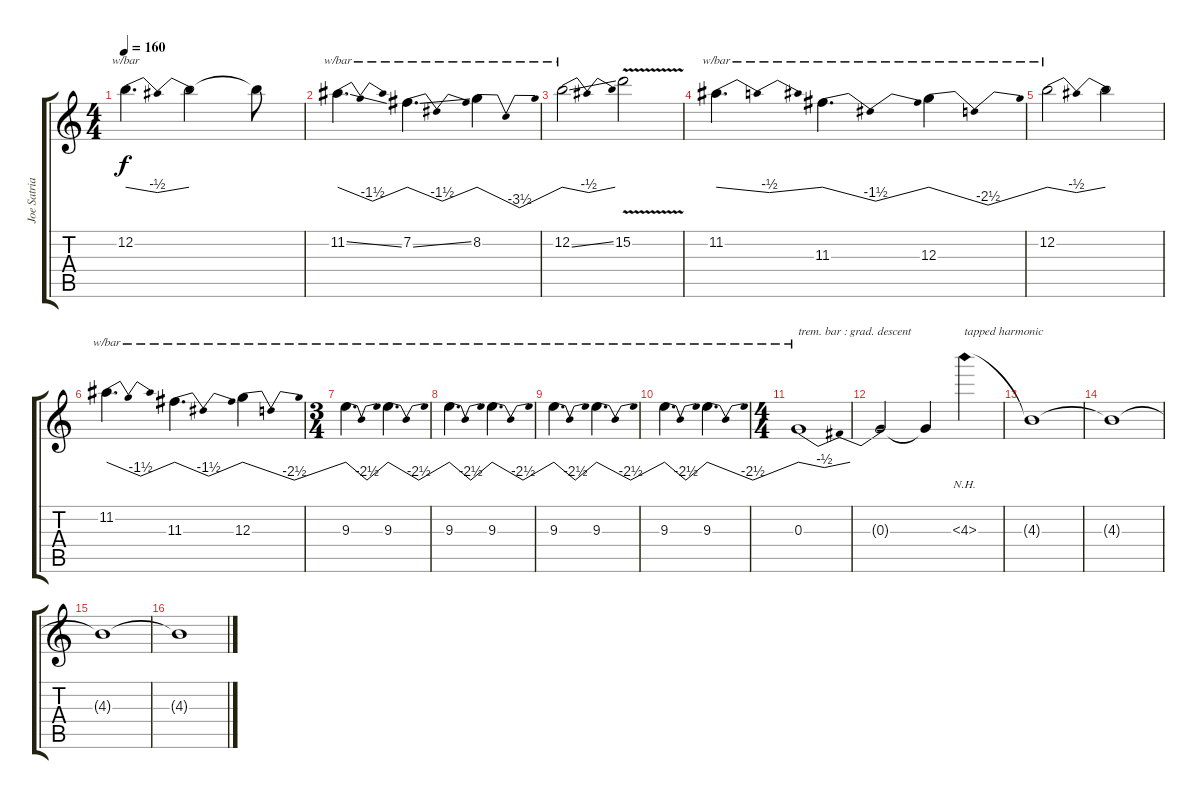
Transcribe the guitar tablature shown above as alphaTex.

\track ("Joe Satriani Lead" "Joe Satria") {instrument distortionguitar}
\staff {score tabs}
\tuning (E4 B3 G3 D3 A2 E2) {hide}
\ts (4 4)
\tempo 160
\clef g2
\ks c
12.2.4{d tbe (dip default 0 0 30 -2 60 0) dy f} 12.2{t}.2 12.2{t}.8 |
11.2{ss}.4{d tbe (dip default 0 0 30 -6 60 0)} 7.2{ss}.4{d tbe (dip default 0 0 30 -6 60 0)} 8.2.4{tbe (dip default 0 0 30 -14 60 0)} |
12.2{ss}.2{tbe (dip default 0 0 30 -2 60 0)} 15.2{v}.2 |
11.2.4{d tbe (dip default 0 0 30 -2 60 0)} 11.3.4{d tbe (dip default 0 0 30 -6 60 0)} 12.3.4{tbe (dip default 0 0 30 -10 60 0)} |
12.2.2{tbe (dip default 0 0 30 -2 60 0)} 12.2{t}.2 |
11.2.4{d tbe (dip default 0 0 30 -6 60 0)} 11.3.4{d tbe (dip default 0 0 30 -6 60 0)} 12.3.4{tbe (dip default 0 0 30 -10 60 0)} |
\ts (3 4)
9.3.4{d tbe (dip default 0 0 30 -10 60 0)} 9.3.4{d tbe (dip default 0 0 30 -10 60 0)} |
9.3.4{d tbe (dip default 0 0 30 -10 60 0)} 9.3.4{d tbe (dip default 0 0 30 -10 60 0)} |
9.3.4{d tbe (dip default 0 0 30 -10 60 0)} 9.3.4{d tbe (dip default 0 0 30 -10 60 0)} |
9.3.4{d tbe (dip default 0 0 30 -10 60 0)} 9.3.4{d tbe (dip default 0 0 30 -10 60 0)} |
\ts (4 4)
0.3.1{tbe (dip default 0 0 30 -2 60 0) txt "trem. bar : grad. descent"} |
0.3{t}.2 0.3{t}.4 4.3{nh}.4{txt "tapped harmonic"} |
4.3{t}.1 |
4.3{t}.1 |
4.3{t}.1 |
4.3{t}.1
